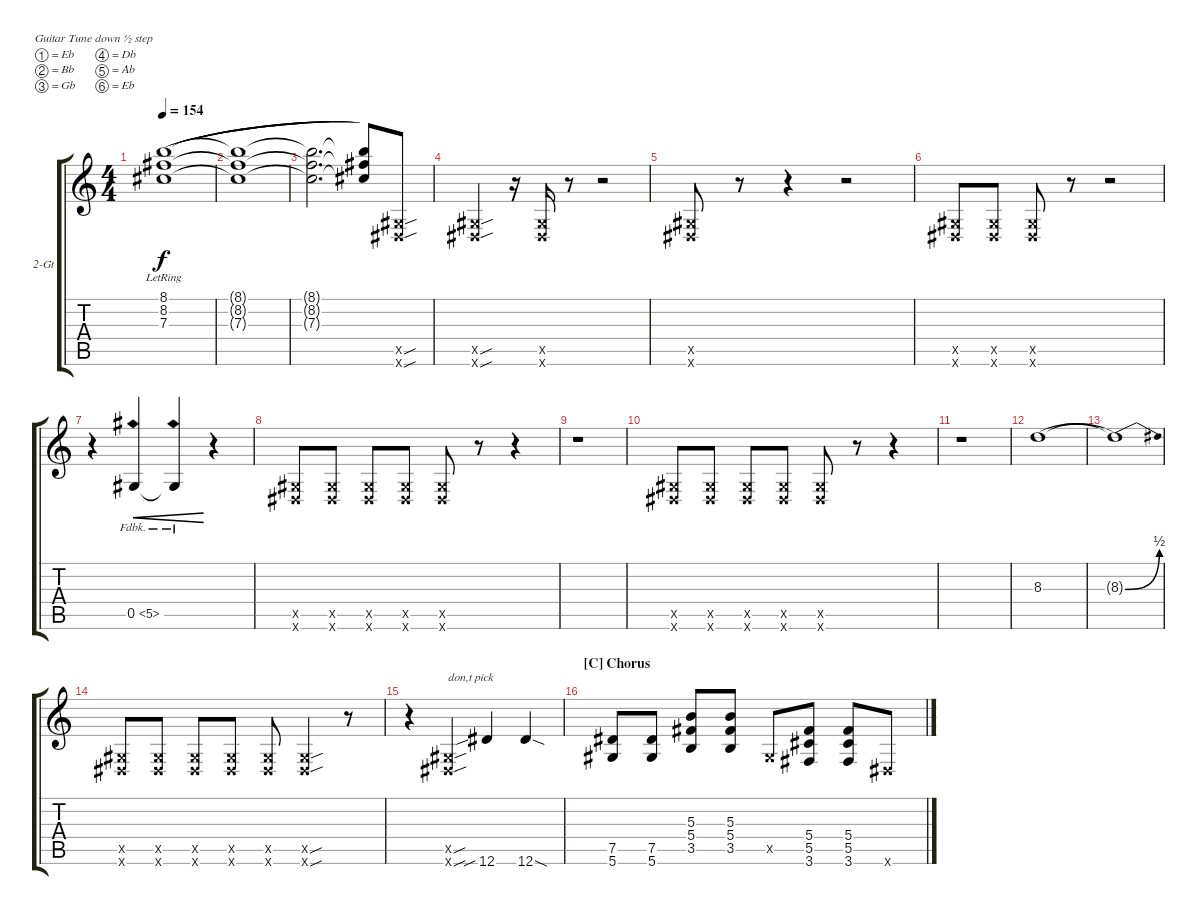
\defaultSystemsLayout 4
\bracketExtendMode groupsimilarinstruments
\firstSystemTrackNameOrientation horizontal
\otherSystemsTrackNameOrientation horizontal
\track ("2 Guitar" "2-Gt") {instrument distortionguitar}
\staff {score tabs}
\tuning (Eb4 Bb3 Gb3 Db3 Ab2 Eb2)
\ts (4 4)
\tempo 154
\clef g2
\scale
1.03909
\ks c
(8.1{lr} 8.2{lr} 7.3{lr}).1{dy f legatoorigin} |
\scale
0.960908 (8.1{t} 8.2{t} 7.3{t}).1{legatoorigin} |
\scale
1.03909 (8.1{t} 8.2{t} 7.3{t}).2{d legatoorigin} (8.1{t} 8.2{t} 7.3{t}).8 (0.6{sou x} 0.5{sou x}).8 |
\scale
0.960908 (0.6{sou x} 0.5{sou x}).4 r.16 (0.6{x} 0.5{x}).16 r.8 r.2 |
\scale
1.03909 (0.6{x} 0.5{x}).8 r.8 r.4 r.2 |
\scale
0.960908 (0.6{x} 0.5{x}).8 (0.6{x} 0.5{x}).8 (0.6{x} 0.5{x}).8 r.8 r.2 |
\scale
1.03909 r.4 0.5{fh 5}.4{cre} 0.5{fh 5 t}.4{cre} r.4 |
\scale
0.960908 (0.6{x} 0.5{x}).8 (0.6{x} 0.5{x}).8 (0.6{x} 0.5{x}).8 (0.6{x} 0.5{x}).8 (0.6{x} 0.5{x}).8 r.8 r.4 |
\scale
1.03909 r.1 |
\scale
0.960908 (0.6{x} 0.5{x}).8 (0.6{x} 0.5{x}).8 (0.6{x} 0.5{x}).8 (0.6{x} 0.5{x}).8 (0.6{x} 0.5{x}).8 r.8 r.4 |
\scale
1.03909 r.1 |
\scale
0.960908 8.3.1{legatoorigin} |
\scale
1.03909 8.3{be (bend 0 0 59.4 2) t}.1 |
\scale
0.960908 (0.6{x} 0.5{x}).8 (0.6{x} 0.5{x}).8 (0.6{x} 0.5{x}).8 (0.6{x} 0.5{x}).8 (0.6{x} 0.5{x}).8 (0.6{sou x} 0.5{sou x}).4 r.8 |
\scale
1.03909 r.4 (0.6{sou x} 0.5{sou x}).4{txt "don,t pick"} 12.6{sib}.4 12.6{sod}.4 |
\section ("C" "Chorus")
\scale
0.960908 (5.6 7.5).8 (5.6 7.5).8 (3.5 5.4 5.3).8 (3.5 5.4 5.3).8 0.5{x}.8 (3.6 5.5 5.4).8 (3.6 5.5 5.4).8 0.6{x}.8
